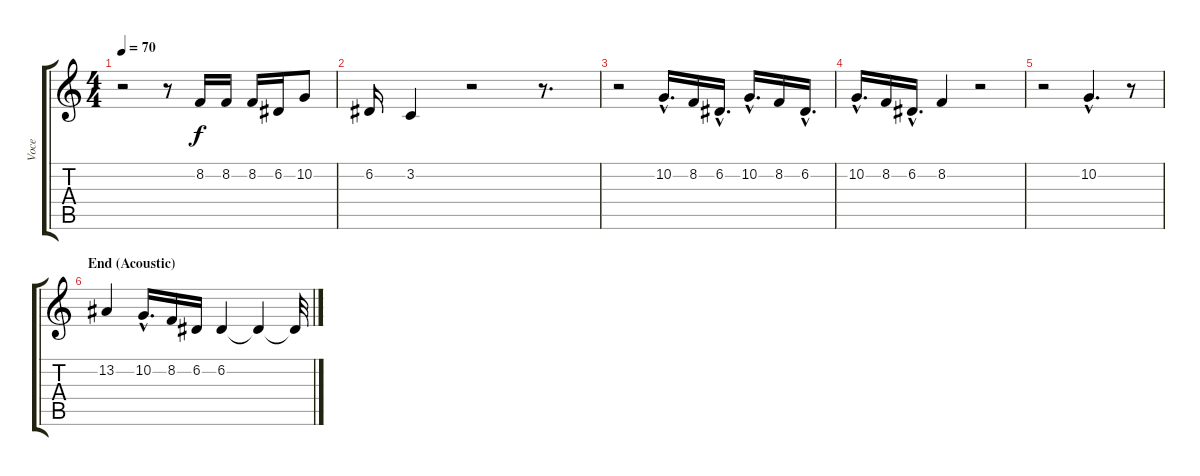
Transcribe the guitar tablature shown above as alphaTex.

\track ("Voce" "Voce") {instrument violin}
\staff {score tabs}
\tuning (D4 A3 F3 C3 G2 D2) {hide}
\ts (4 4)
\tempo 70
\clef g2
\ks c
r.2{dy f} r.8 8.2.16 8.2.16 8.2.16 6.2.16 10.2.8 |
6.2.16 3.2.4 r.2 r.8{d} |
r.2 10.2{hac}.16{d} 8.2.16 6.2{hac}.16{d} 10.2{hac}.16{d} 8.2.16 6.2{hac}.16{d} |
10.2{hac}.16{d} 8.2.16 6.2{hac}.16{d} 8.2.4 r.2 |
r.2 10.2{hac}.4{d} r.8 |
\section ("" "End (Acoustic)")
13.2.4 10.2{hac}.16{d} 8.2.16 6.2.16 6.2.4 6.2{t}.4 6.2{t}.32
